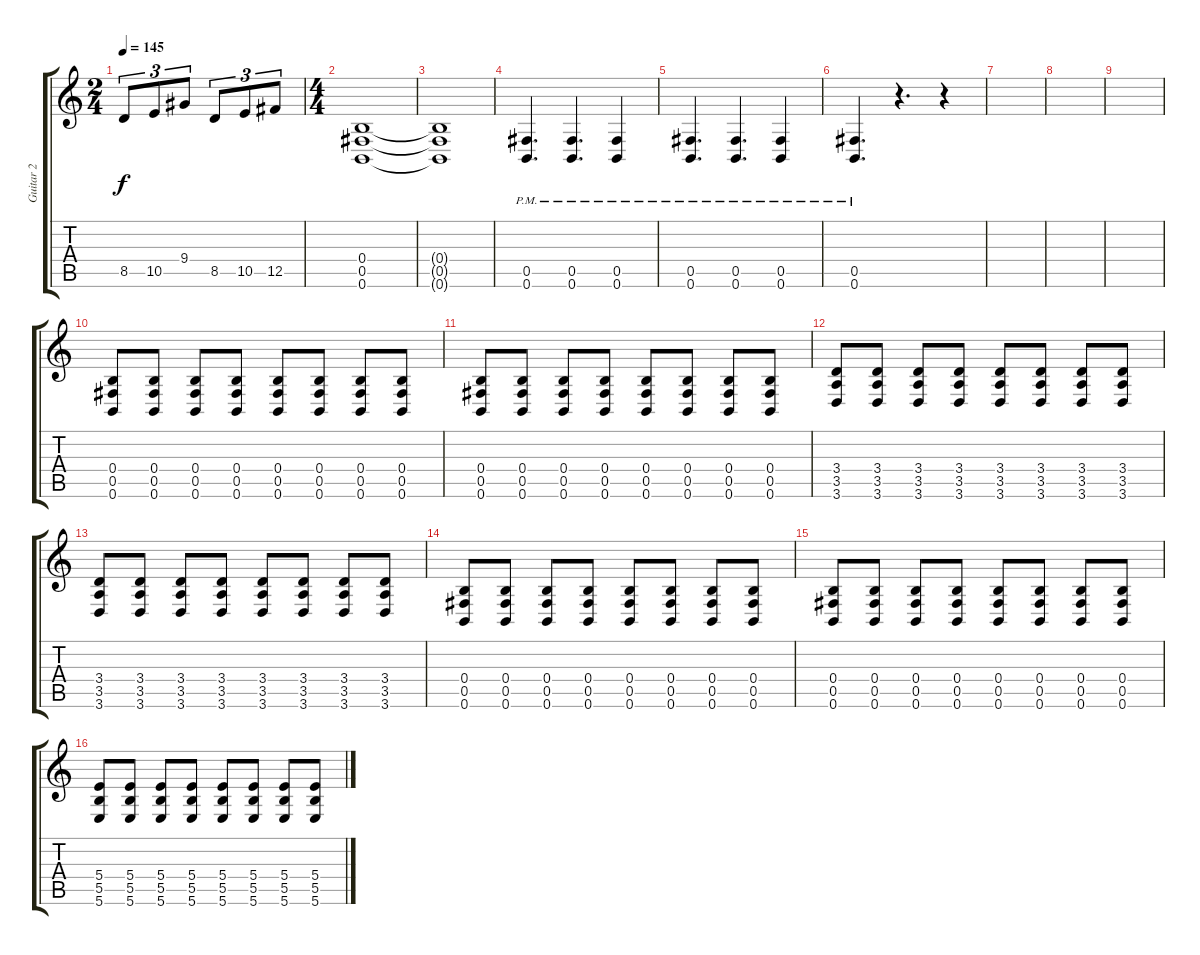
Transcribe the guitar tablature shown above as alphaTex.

\track ("Guitar 2" "Guitar 2") {instrument distortionguitar}
\staff {score tabs}
\tuning (Db4 Ab3 E3 B2 Gb2 B1) {hide}
\ts (2 4)
\tempo 145
\clef g2
\ks c
8.5.8{tu (3 2) dy f} 10.5.8{tu (3 2)} 9.4.8{tu (3 2)} 8.5.8{tu (3 2)} 10.5.8{tu (3 2)} 12.5.8{tu (3 2)} |
\ts (4 4)
(0.4 0.5 0.6).1 |
(0.4{t} 0.5{t} 0.6{t}).1 |
(0.5{pm} 0.6{pm}).4{d} (0.5{pm} 0.6{pm}).4{d} (0.5{pm} 0.6{pm}).4 |
(0.5{pm} 0.6{pm}).4{d} (0.5{pm} 0.6{pm}).4{d} (0.5{pm} 0.6{pm}).4 |
(0.5{pm} 0.6{pm}).4{d} r.4{d} r.4 |
|
|
|
(0.4 0.5 0.6).8 (0.4 0.5 0.6).8 (0.4 0.5 0.6).8 (0.4 0.5 0.6).8 (0.4 0.5 0.6).8 (0.4 0.5 0.6).8 (0.4 0.5 0.6).8 (0.4 0.5 0.6).8 |
(0.4 0.5 0.6).8 (0.4 0.5 0.6).8 (0.4 0.5 0.6).8 (0.4 0.5 0.6).8 (0.4 0.5 0.6).8 (0.4 0.5 0.6).8 (0.4 0.5 0.6).8 (0.4 0.5 0.6).8 |
(3.4 3.5 3.6).8 (3.4 3.5 3.6).8 (3.4 3.5 3.6).8 (3.4 3.5 3.6).8 (3.4 3.5 3.6).8 (3.4 3.5 3.6).8 (3.4 3.5 3.6).8 (3.4 3.5 3.6).8 |
(3.4 3.5 3.6).8 (3.4 3.5 3.6).8 (3.4 3.5 3.6).8 (3.4 3.5 3.6).8 (3.4 3.5 3.6).8 (3.4 3.5 3.6).8 (3.4 3.5 3.6).8 (3.4 3.5 3.6).8 |
(0.4 0.5 0.6).8 (0.4 0.5 0.6).8 (0.4 0.5 0.6).8 (0.4 0.5 0.6).8 (0.4 0.5 0.6).8 (0.4 0.5 0.6).8 (0.4 0.5 0.6).8 (0.4 0.5 0.6).8 |
(0.4 0.5 0.6).8 (0.4 0.5 0.6).8 (0.4 0.5 0.6).8 (0.4 0.5 0.6).8 (0.4 0.5 0.6).8 (0.4 0.5 0.6).8 (0.4 0.5 0.6).8 (0.4 0.5 0.6).8 |
(5.4 5.5 5.6).8 (5.4 5.5 5.6).8 (5.4 5.5 5.6).8 (5.4 5.5 5.6).8 (5.4 5.5 5.6).8 (5.4 5.5 5.6).8 (5.4 5.5 5.6).8 (5.4 5.5 5.6).8
